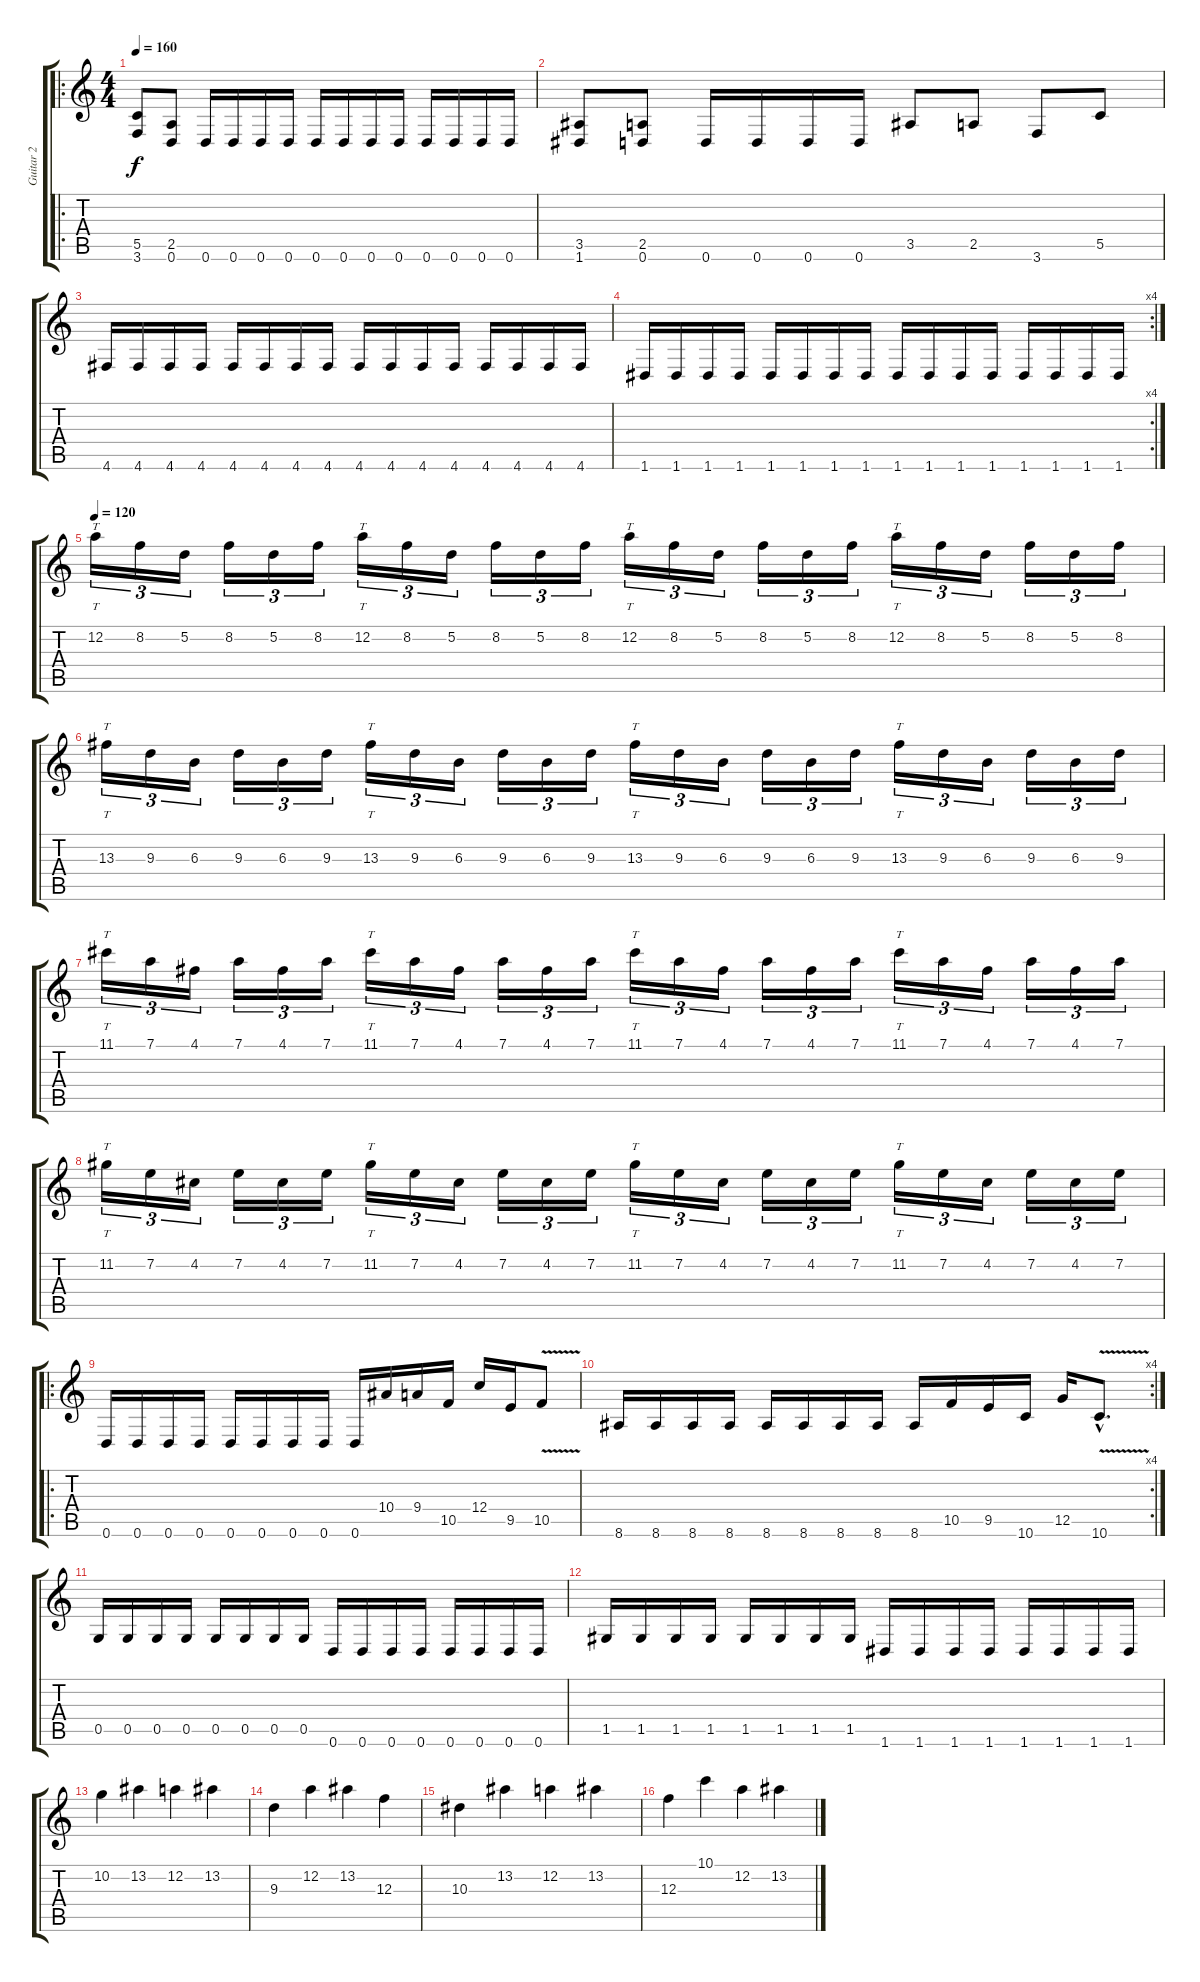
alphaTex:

\track ("Guitar 2" "Guitar 2") {instrument distortionguitar}
\staff {score tabs}
\tuning (D4 A3 F3 C3 G2 D2) {hide}
\ro
\ts (4 4)
\tempo 160
\clef g2
\ks c
(5.5 3.6).8{dy f} (2.5 0.6).8 0.6.16 0.6.16 0.6.16 0.6.16 0.6.16 0.6.16 0.6.16 0.6.16 0.6.16 0.6.16 0.6.16 0.6.16 |
(3.5 1.6).8 (2.5 0.6).8 0.6.16 0.6.16 0.6.16 0.6.16 3.5.8 2.5.8 3.6.8 5.5.8 |
4.6.16 4.6.16 4.6.16 4.6.16 4.6.16 4.6.16 4.6.16 4.6.16 4.6.16 4.6.16 4.6.16 4.6.16 4.6.16 4.6.16 4.6.16 4.6.16 |
\rc 4
1.6.16 1.6.16 1.6.16 1.6.16 1.6.16 1.6.16 1.6.16 1.6.16 1.6.16 1.6.16 1.6.16 1.6.16 1.6.16 1.6.16 1.6.16 1.6.16 |
\tempo 120
12.2.16{tt tu (3 2)} 8.2.16{tu (3 2)} 5.2.16{tu (3 2)} 8.2.16{tu (3 2)} 5.2.16{tu (3 2)} 8.2.16{tu (3 2)} 12.2.16{tt tu (3 2)} 8.2.16{tu (3 2)} 5.2.16{tu (3 2)} 8.2.16{tu (3 2)} 5.2.16{tu (3 2)} 8.2.16{tu (3 2)} 12.2.16{tt tu (3 2)} 8.2.16{tu (3 2)} 5.2.16{tu (3 2)} 8.2.16{tu (3 2)} 5.2.16{tu (3 2)} 8.2.16{tu (3 2)} 12.2.16{tt tu (3 2)} 8.2.16{tu (3 2)} 5.2.16{tu (3 2)} 8.2.16{tu (3 2)} 5.2.16{tu (3 2)} 8.2.16{tu (3 2)} |
13.3.16{tt tu (3 2)} 9.3.16{tu (3 2)} 6.3.16{tu (3 2)} 9.3.16{tu (3 2)} 6.3.16{tu (3 2)} 9.3.16{tu (3 2)} 13.3.16{tt tu (3 2)} 9.3.16{tu (3 2)} 6.3.16{tu (3 2)} 9.3.16{tu (3 2)} 6.3.16{tu (3 2)} 9.3.16{tu (3 2)} 13.3.16{tt tu (3 2)} 9.3.16{tu (3 2)} 6.3.16{tu (3 2)} 9.3.16{tu (3 2)} 6.3.16{tu (3 2)} 9.3.16{tu (3 2)} 13.3.16{tt tu (3 2)} 9.3.16{tu (3 2)} 6.3.16{tu (3 2)} 9.3.16{tu (3 2)} 6.3.16{tu (3 2)} 9.3.16{tu (3 2)} |
11.1.16{tt tu (3 2)} 7.1.16{tu (3 2)} 4.1.16{tu (3 2)} 7.1.16{tu (3 2)} 4.1.16{tu (3 2)} 7.1.16{tu (3 2)} 11.1.16{tt tu (3 2)} 7.1.16{tu (3 2)} 4.1.16{tu (3 2)} 7.1.16{tu (3 2)} 4.1.16{tu (3 2)} 7.1.16{tu (3 2)} 11.1.16{tt tu (3 2)} 7.1.16{tu (3 2)} 4.1.16{tu (3 2)} 7.1.16{tu (3 2)} 4.1.16{tu (3 2)} 7.1.16{tu (3 2)} 11.1.16{tt tu (3 2)} 7.1.16{tu (3 2)} 4.1.16{tu (3 2)} 7.1.16{tu (3 2)} 4.1.16{tu (3 2)} 7.1.16{tu (3 2)} |
11.2.16{tt tu (3 2)} 7.2.16{tu (3 2)} 4.2.16{tu (3 2)} 7.2.16{tu (3 2)} 4.2.16{tu (3 2)} 7.2.16{tu (3 2)} 11.2.16{tt tu (3 2)} 7.2.16{tu (3 2)} 4.2.16{tu (3 2)} 7.2.16{tu (3 2)} 4.2.16{tu (3 2)} 7.2.16{tu (3 2)} 11.2.16{tt tu (3 2)} 7.2.16{tu (3 2)} 4.2.16{tu (3 2)} 7.2.16{tu (3 2)} 4.2.16{tu (3 2)} 7.2.16{tu (3 2)} 11.2.16{tt tu (3 2)} 7.2.16{tu (3 2)} 4.2.16{tu (3 2)} 7.2.16{tu (3 2)} 4.2.16{tu (3 2)} 7.2.16{tu (3 2)} |
\ro
0.6.16 0.6.16 0.6.16 0.6.16 0.6.16 0.6.16 0.6.16 0.6.16 0.6.16 10.4.16 9.4.16 10.5.16 12.4.16 9.5.16 10.5{v}.8 |
\rc 4
8.6.16 8.6.16 8.6.16 8.6.16 8.6.16 8.6.16 8.6.16 8.6.16 8.6.16 10.5.16 9.5.16 10.6.16 12.5.16 10.6{v hac}.8{d} |
0.5.16 0.5.16 0.5.16 0.5.16 0.5.16 0.5.16 0.5.16 0.5.16 0.6.16 0.6.16 0.6.16 0.6.16 0.6.16 0.6.16 0.6.16 0.6.16 |
1.5.16 1.5.16 1.5.16 1.5.16 1.5.16 1.5.16 1.5.16 1.5.16 1.6.16 1.6.16 1.6.16 1.6.16 1.6.16 1.6.16 1.6.16 1.6.16 |
10.2.4{volume 16} 13.2.4 12.2.4 13.2.4 |
9.3.4 12.2.4 13.2.4 12.3.4 |
10.3.4 13.2.4 12.2.4 13.2.4 |
12.3.4 10.1.4 12.2.4 13.2.4
